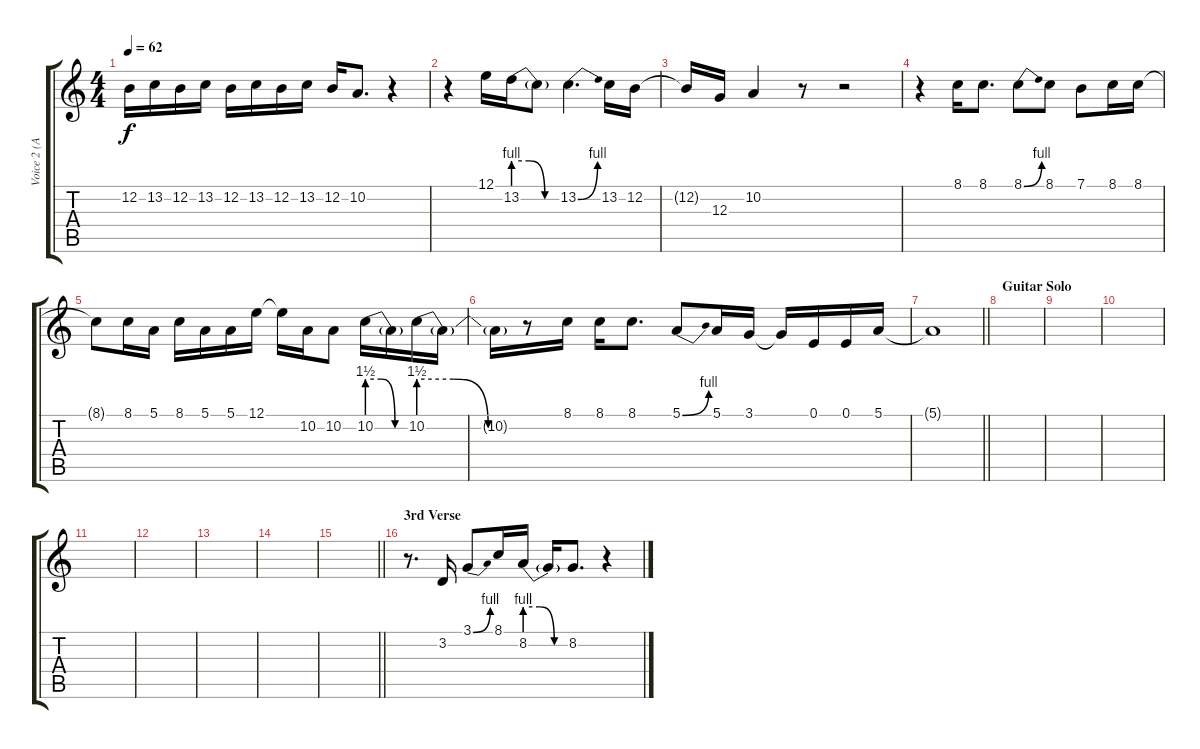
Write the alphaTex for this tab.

\track ("Voice 2 (Axl)" "Voice 2 (A") {instrument lead2sawtooth}
\staff {score tabs}
\tuning (E4 B3 G3 D3 A2 E2) {hide}
\ts (4 4)
\tempo 62
\clef g2
\ks c
12.2{t}.16{dy f} 13.2.16 12.2.16 13.2.16 12.2.16 13.2.16 12.2.16 13.2.16 12.2.16 10.2.8{d} r.4 |
r.4 12.1.16 13.2{be (custom 0 4 20 4 40 0 60 0)}.16 13.2{t}.8 13.2{be (bend 0 0 60 4)}.4{d} 13.2.16 12.2.16 |
12.2{t}.16 12.3.16 10.2.4 r.8 r.2 |
r.4 8.1.16 8.1.8{d} 8.1{be (bend 0 0 60 4)}.8 8.1.8 7.1.8 8.1.16 8.1.16 |
8.1{t}.8 8.1.16 5.1.16 8.1.16 5.1.16 5.1.16 12.1.16 12.1{t}.16 10.2.16 10.2.8 10.2{be (custom 0 6 20 6 40 0 60 0)}.16 10.2{t}.16 10.2{be (custom 0 6 20 6 40 0 60 0)}.16 10.2{t}.16 |
10.2{t}.16 r.8 8.1.16 8.1.16 8.1.8{d} 5.1{be (bend 0 0 60 4)}.8 5.1.16 3.1.16 3.1{t}.16 0.1.16 0.1.16 5.1.16 |
\barLineRight lightlight
5.1{t}.1 |
\section ("" "Guitar Solo")
|
|
|
|
|
|
|
\barLineRight lightlight
|
\section ("" "3rd Verse")
r.8{d} 3.2.16 3.1{be (bend 0 0 60 4)}.8 8.1.16 8.2{be (custom 0 4 20 4 40 0 60 0)}.16 8.2{t}.16 8.2.8{d} r.4
